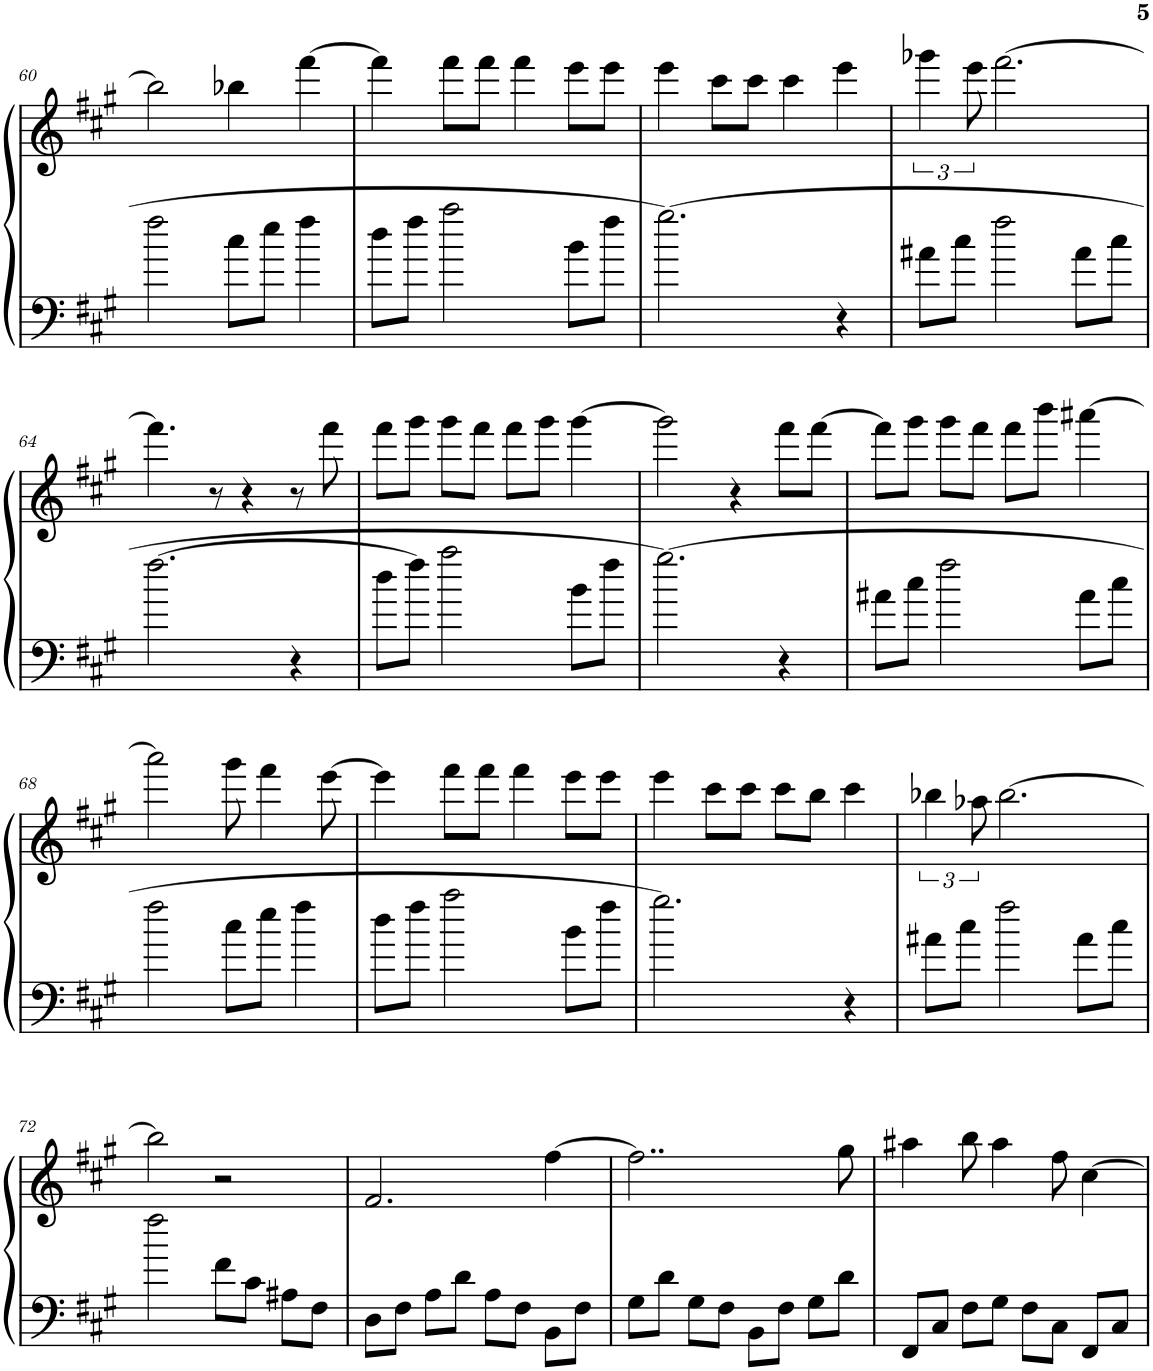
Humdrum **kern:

**kern	**kern
*part1	*part1
*staff2	*staff1
*I"Piano	*
*I'Pno.	*
!!LO:PB:g=z
*clefF4	*clefG2
*k[f#c#g#]	*k[f#c#g#]
*A:	*A:
*M4/4	*M4/4
=60	=60
2ff#\	2bb-\]
8cc#\L	4bb-X\
8ee\J	.
4ff#\	[4fff#\
=61	=61
8dd\L	4fff#\]
8ff#\J	.
2aa\	8fff#\L
.	8fff#\J
.	4fff#\
8b\L	8eee\L
8ff#\J	8eee\J
=62	=62
2.gg#\_	4eee\
.	8ccc#\L
.	8ccc#\J
.	4ccc#\
4r	4eee\
=63	=63
8a#X\L	6ggg-X\
8cc#\J	.
.	12eee\
2ff#\	[2.fff#\
8a#\L	.
8cc#\J	.
!!LO:LB:g=z
=64	=64
[2.ff#\	4.fff#\]
.	8r
.	4r
4r	8r
.	8fff#\
=65	=65
8dd\L	8fff#\L
8ff#\J]	8ggg#\J
2aa\	8ggg#\L
.	8fff#\J
.	8fff#\L
.	8ggg#\J
8b\L	[4ggg#\
8ff#\J	.
=66	=66
2.gg#\_	2ggg#\]
.	4r
4r	8fff#\L
.	[8fff#\J
=67	=67
8a#X\L	8fff#\L]
8cc#\J	8ggg#\J
2ff#\	8ggg#\L
.	8fff#\J
.	8fff#\L
.	8bbb\J
8a#\L	[4aaa#X\
8cc#\J	.
!!LO:LB:g=z
=68	=68
2ff#\	2aaa#\]
8cc#\L	8ggg#\
8ee\J	4fff#\
4ff#\	.
.	[8eee\
=69	=69
8dd\L	4eee\]
8ff#\J	.
2aa\	8fff#\L
.	8fff#\J
.	4fff#\
8b\L	8eee\L
8ff#\J	8eee\J
=70	=70
2.gg#\]	4eee\
.	8ccc#\L
.	8ccc#\J
.	8ccc#\L
.	8bb\J
4r	4ccc#\
=71	=71
8a#X\L	6bb-X\
8cc#\J	.
.	12aa-X\
2ff#\	[2.bb-\
8a#\L	.
8cc#\J	.
!!LO:LB:g=z
=72	=72
2ff#\	2bb-\]
8f#\L	2r
8c#\J	.
8A#X\L	.
8F#\J	.
=73	=73
8D\L	2.f#/
8F#\J	.
8A\L	.
8d\J	.
8A\L	.
8F#\J	.
8BB\L	[4ff#\
8F#\J	.
=74	=74
8G#\L	2..ff#\]
8d\J	.
8G#\L	.
8F#\J	.
8BB\L	.
8F#\J	.
8G#\L	.
8d\J	8gg#\
=75	=75
8FF#/L	4aa#X\
8C#/J	.
8F#\L	8bb\
8G#\J	4aa#\
8F#\L	.
8C#\J	8ff#\
8FF#/L	[4cc#\
8C#/J	.
=	=
*-	*-
